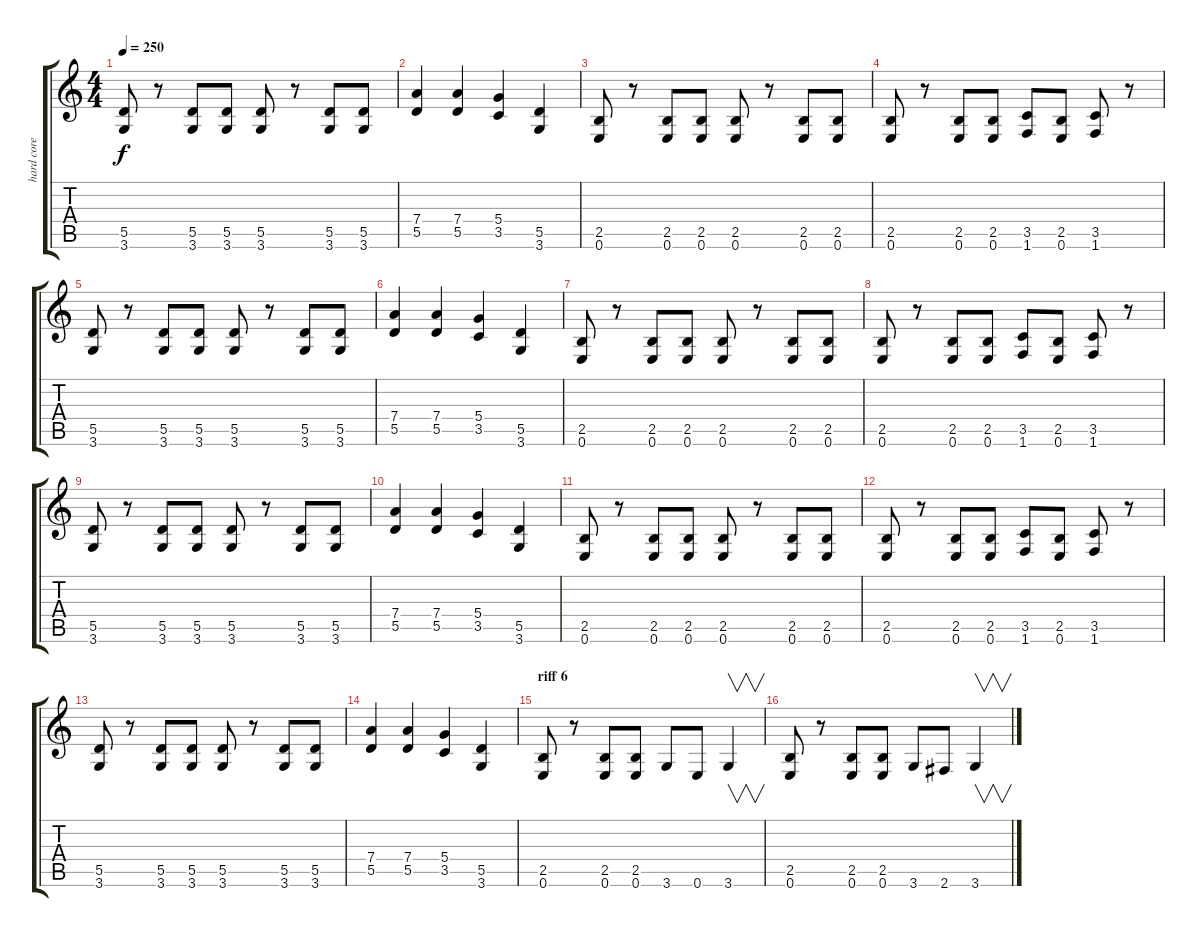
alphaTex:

\track ("hard core" "hard core") {instrument overdrivenguitar}
\staff {score tabs}
\tuning (E4 B3 G3 D3 A2 E2) {hide}
\ts (4 4)
\tempo 250
\clef g2
\ks c
(5.5 3.6).8{dy f} r.8 (5.5 3.6).8 (5.5 3.6).8 (5.5 3.6).8 r.8 (5.5 3.6).8 (5.5 3.6).8 |
(7.4 5.5).4 (7.4 5.5).4 (5.4 3.5).4 (5.5 3.6).4 |
(2.5 0.6).8 r.8 (2.5 0.6).8 (2.5 0.6).8 (2.5 0.6).8 r.8 (2.5 0.6).8 (2.5 0.6).8 |
(2.5 0.6).8 r.8 (2.5 0.6).8 (2.5 0.6).8 (3.5 1.6).8 (2.5 0.6).8 (3.5 1.6).8 r.8 |
(5.5 3.6).8 r.8 (5.5 3.6).8 (5.5 3.6).8 (5.5 3.6).8 r.8 (5.5 3.6).8 (5.5 3.6).8 |
(7.4 5.5).4 (7.4 5.5).4 (5.4 3.5).4 (5.5 3.6).4 |
(2.5 0.6).8 r.8 (2.5 0.6).8 (2.5 0.6).8 (2.5 0.6).8 r.8 (2.5 0.6).8 (2.5 0.6).8 |
(2.5 0.6).8 r.8 (2.5 0.6).8 (2.5 0.6).8 (3.5 1.6).8 (2.5 0.6).8 (3.5 1.6).8 r.8 |
(5.5 3.6).8 r.8 (5.5 3.6).8 (5.5 3.6).8 (5.5 3.6).8 r.8 (5.5 3.6).8 (5.5 3.6).8 |
(7.4 5.5).4 (7.4 5.5).4 (5.4 3.5).4 (5.5 3.6).4 |
(2.5 0.6).8 r.8 (2.5 0.6).8 (2.5 0.6).8 (2.5 0.6).8 r.8 (2.5 0.6).8 (2.5 0.6).8 |
(2.5 0.6).8 r.8 (2.5 0.6).8 (2.5 0.6).8 (3.5 1.6).8 (2.5 0.6).8 (3.5 1.6).8 r.8 |
(5.5 3.6).8 r.8 (5.5 3.6).8 (5.5 3.6).8 (5.5 3.6).8 r.8 (5.5 3.6).8 (5.5 3.6).8 |
(7.4 5.5).4 (7.4 5.5).4 (5.4 3.5).4 (5.5 3.6).4 |
\section ("" "riff 6")
(2.5 0.6).8 r.8 (2.5 0.6).8 (2.5 0.6).8 3.6.8 0.6.8 3.6.4{v} |
(2.5 0.6).8 r.8 (2.5 0.6).8 (2.5 0.6).8 3.6.8 2.6.8 3.6.4{v}
